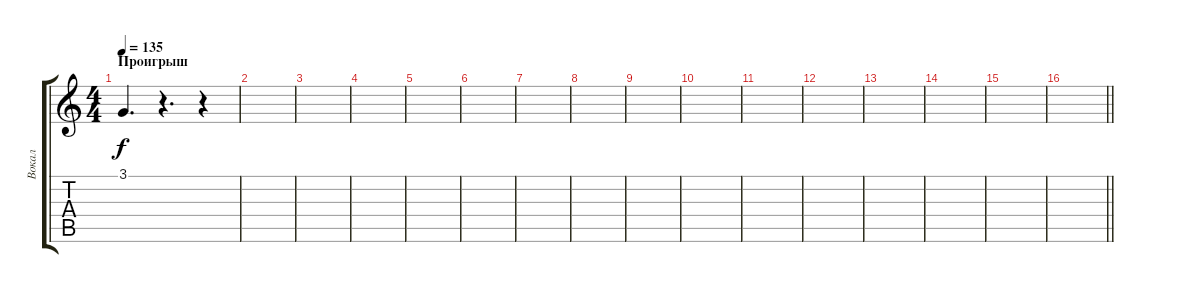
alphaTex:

\track ("Вокал" "Вокал") {instrument trumpet}
\staff {score tabs}
\tuning (E4 B3 G3 D3 A2 E2) {hide}
\ts (4 4)
\section ("" "Проигрыш")
\tempo 135
\clef g2
\ks c
3.1.4{d dy f} r.4{d} r.4 |
|
|
|
|
|
|
|
|
|
|
|
|
|
|
\barLineRight lightlight
